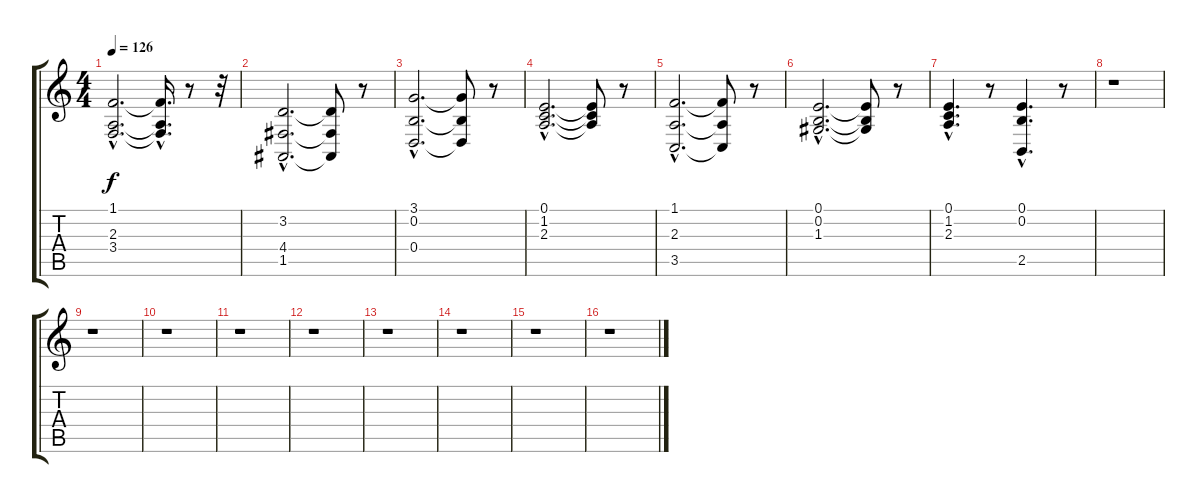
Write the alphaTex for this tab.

\track "" {instrument electricpiano2}
\staff {score tabs}
\tuning (E4 B3 G3 D3 A2 E2) {hide}
\ts (4 4)
\tempo 126
\clef g2
\ks c
(1.1{hac} 2.3{hac} 3.4{hac}).2{d dy f} (1.1{t} 2.3{hac t} 3.4{t}).16{d} r.8 r.32 |
(3.2{hac} 4.4{hac} 1.5{hac}).2{d} (3.2{t} 4.4{t} 1.5{t}).8 r.8 |
(3.1{hac} 0.2{hac} 0.4{hac}).2{d} (3.1{t} 0.2{t} 0.4{t}).8 r.8 |
(0.1{hac} 1.2{hac} 2.3{hac}).2{d} (0.1{t} 1.2{t} 2.3{t}).8 r.8 |
(1.1{hac} 2.3{hac} 3.5{hac}).2{d} (1.1{t} 2.3{t} 3.5{t}).8 r.8 |
(0.1{hac} 0.2{hac} 1.3{hac}).2{d} (0.1{t} 0.2{t} 1.3{t}).8 r.8 |
(0.1{hac} 1.2{hac} 2.3{hac}).4{d} r.8 (0.1{hac} 0.2{hac} 2.5{hac}).4{d} r.8 |
r.1 |
r.1 |
r.1 |
r.1 |
r.1 |
r.1 |
r.1 |
r.1 |
r.1
